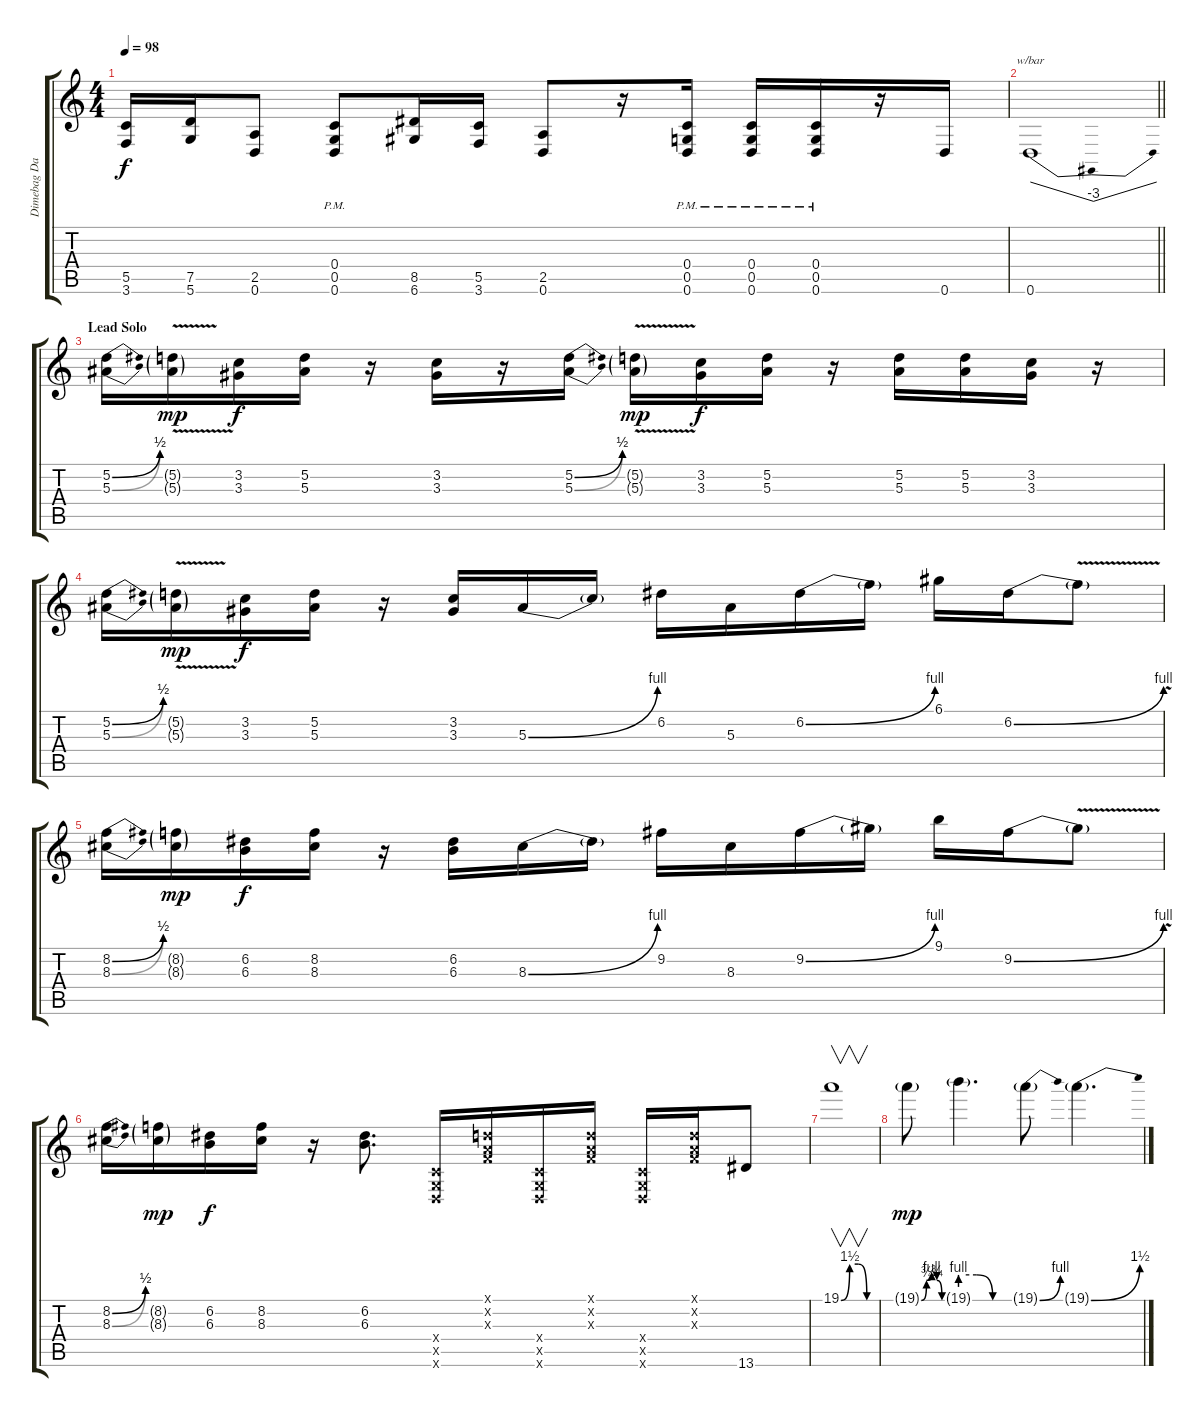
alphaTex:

\track ("Dimebag Darrell" "Dimebag Da") {instrument overdrivenguitar}
\staff {score tabs}
\tuning (D4 A3 F3 C3 G2 D2) {hide}
\ts (4 4)
\tempo 98
\clef g2
\ks c
(5.5 3.6).16{dy f} (7.5 5.6).16 (2.5 0.6).8 (0.4{pm} 0.5{pm} 0.6{pm}).8 (8.5 6.6).16 (5.5 3.6).16 (2.5 0.6).8 r.16 (0.4{pm} 0.5{pm} 0.6{pm}).16 (0.4{pm} 0.5{pm} 0.6{pm}).16 (0.4{pm} 0.5{pm} 0.6{pm}).16 r.16 0.6.16 |
\barLineRight lightlight
0.6.1{tbe (dip default 0 0 30 -12 60 0)} |
\section ("" "Lead Solo")
(5.2{be (bend 0 0 60 2)} 5.3{be (bend 0 0 60 2)}).16 (5.2{v g} 5.3{v g}).16{dy mp} (3.2 3.3).16{dy f} (5.2 5.3).16 r.16 (3.2 3.3).16 r.16 (5.2{be (bend 0 0 60 2)} 5.3{be (bend 0 0 60 2)}).16 (5.2{v g} 5.3{v g}).16{dy mp} (3.2 3.3).16{dy f} (5.2 5.3).16 r.16 (5.2 5.3).16 (5.2 5.3).16 (3.2 3.3).16 r.16 |
(5.2{be (bend 0 0 60 2)} 5.3{be (bend 0 0 60 2)}).16 (5.2{v g} 5.3{v g}).16{dy mp} (3.2 3.3).16{dy f} (5.2 5.3).16 r.16 (3.2 3.3).16 5.3{be (bend 0 0 60 4)}.16 5.3{t}.16 6.2.16 5.3.16 6.2{be (bend 0 0 60 4)}.16 6.2{t}.16 6.1.16 6.2{be (bend 0 0 60 4)}.16 6.2{v t}.8 |
(8.2{be (bend 0 0 60 2)} 8.3{be (bend 0 0 60 2)}).16 (8.2{g} 8.3{g}).16{dy mp} (6.2 6.3).16{dy f} (8.2 8.3).16 r.16 (6.2 6.3).16 8.3{be (bend 0 0 60 4)}.16 8.3{t}.16 9.2.16 8.3.16 9.2{be (bend 0 0 60 4)}.16 9.2{t}.16 9.1.16 9.2{be (bend 0 0 60 4)}.16 9.2{v t}.8 |
(8.2{be (bend 0 0 60 2)} 8.3{be (bend 0 0 60 2)}).16 (8.2{g} 8.3{g}).16{dy mp} (6.2 6.3).16{dy f} (8.2 8.3).16 r.16 (6.2 6.3).8{d} (0.4{x} 0.5{x} 0.6{x}).16 (0.1{x} 0.2{x} 0.3{x}).16 (0.4{x} 0.5{x} 0.6{x}).16 (0.1{x} 0.2{x} 0.3{x}).16 (0.4{x} 0.5{x} 0.6{x}).16 (0.1{x} 0.2{x} 0.3{x}).16 13.6.8 |
19.1{be (custom 0 0 15 6 30 6 45 0 60 0)}.1{v} |
19.1{be (custom 0 0 15 3 30 4 45 3 60 0) g}.8{dy mp} 19.1{be (custom 0 4 20 4 40 0 60 0) g}.4{d} 19.1{be (bend 0 0 60 4) g}.8 19.1{be (bend 0 0 60 6) g}.4{d}
